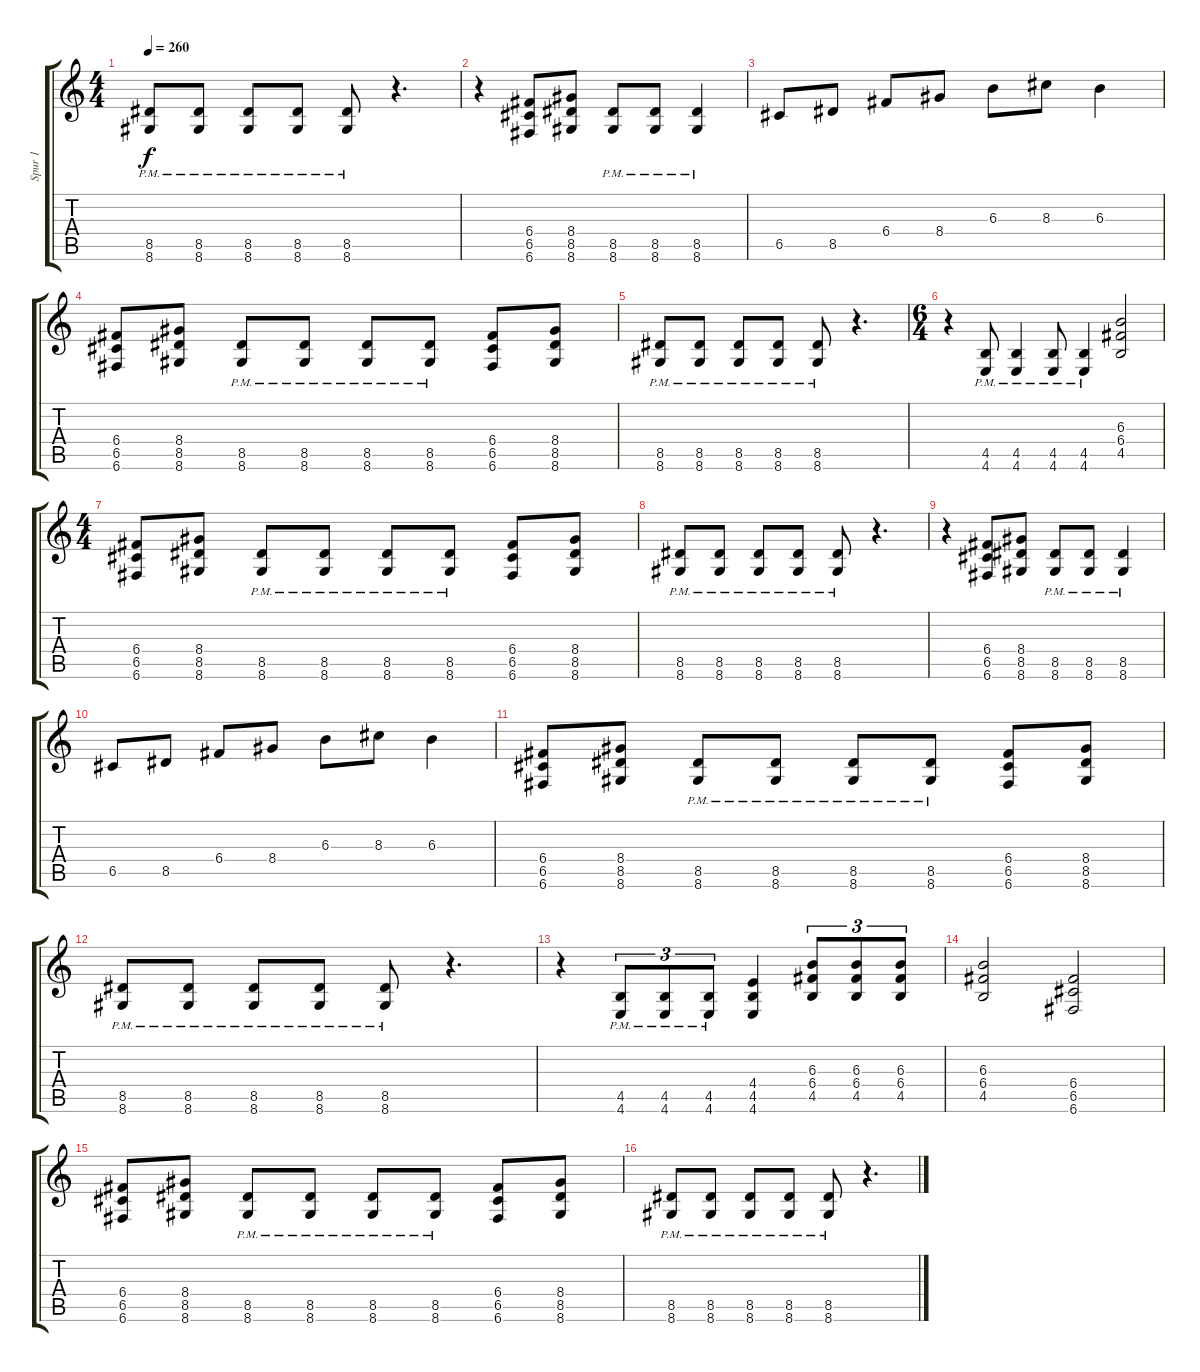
\track ("Spur 1" "Spur 1") {instrument distortionguitar}
\staff {score tabs}
\tuning (D4 A3 F3 C3 G2 C2) {hide}
\ts (4 4)
\tempo 260
\clef g2
\ks c
(8.5{pm} 8.6{pm}).8{dy f} (8.5{pm} 8.6{pm}).8 (8.5{pm} 8.6{pm}).8 (8.5{pm} 8.6{pm}).8 (8.5{pm} 8.6{pm}).8 r.4{d} |
r.4 (6.4 6.5 6.6).8 (8.4 8.5 8.6).8 (8.5{pm} 8.6{pm}).8 (8.5{pm} 8.6{pm}).8 (8.5{pm} 8.6{pm}).4 |
6.5.8 8.5.8 6.4.8 8.4.8 6.3.8 8.3.8 6.3.4 |
(6.4 6.5 6.6).8 (8.4 8.5 8.6).8 (8.5{pm} 8.6{pm}).8 (8.5{pm} 8.6{pm}).8 (8.5{pm} 8.6{pm}).8 (8.5{pm} 8.6{pm}).8 (6.4 6.5 6.6).8 (8.4 8.5 8.6).8 |
(8.5{pm} 8.6{pm}).8 (8.5{pm} 8.6{pm}).8 (8.5{pm} 8.6{pm}).8 (8.5{pm} 8.6{pm}).8 (8.5{pm} 8.6{pm}).8 r.4{d} |
\ts (6 4)
r.4 (4.5{pm} 4.6{pm}).8 (4.5{pm} 4.6{pm}).4 (4.5{pm} 4.6{pm}).8 (4.5{pm} 4.6{pm}).4 (6.3 6.4 4.5).2 |
\ts (4 4)
(6.4 6.5 6.6).8 (8.4 8.5 8.6).8 (8.5{pm} 8.6{pm}).8 (8.5{pm} 8.6{pm}).8 (8.5{pm} 8.6{pm}).8 (8.5{pm} 8.6{pm}).8 (6.4 6.5 6.6).8 (8.4 8.5 8.6).8 |
(8.5{pm} 8.6{pm}).8 (8.5{pm} 8.6{pm}).8 (8.5{pm} 8.6{pm}).8 (8.5{pm} 8.6{pm}).8 (8.5{pm} 8.6{pm}).8 r.4{d} |
r.4 (6.4 6.5 6.6).8 (8.4 8.5 8.6).8 (8.5{pm} 8.6{pm}).8 (8.5{pm} 8.6{pm}).8 (8.5{pm} 8.6{pm}).4 |
6.5.8 8.5.8 6.4.8 8.4.8 6.3.8 8.3.8 6.3.4 |
(6.4 6.5 6.6).8 (8.4 8.5 8.6).8 (8.5{pm} 8.6{pm}).8 (8.5{pm} 8.6{pm}).8 (8.5{pm} 8.6{pm}).8 (8.5{pm} 8.6{pm}).8 (6.4 6.5 6.6).8 (8.4 8.5 8.6).8 |
(8.5{pm} 8.6{pm}).8 (8.5{pm} 8.6{pm}).8 (8.5{pm} 8.6{pm}).8 (8.5{pm} 8.6{pm}).8 (8.5{pm} 8.6{pm}).8 r.4{d} |
r.4 (4.5{pm} 4.6{pm}).8{tu (3 2)} (4.5{pm} 4.6{pm}).8{tu (3 2)} (4.5{pm} 4.6{pm}).8{tu (3 2)} (4.4 4.5 4.6).4 (6.3 6.4 4.5).8{tu (3 2)} (6.3 6.4 4.5).8{tu (3 2)} (6.3 6.4 4.5).8{tu (3 2)} |
(6.3 6.4 4.5).2 (6.4 6.5 6.6).2 |
(6.4 6.5 6.6).8 (8.4 8.5 8.6).8 (8.5{pm} 8.6{pm}).8 (8.5{pm} 8.6{pm}).8 (8.5{pm} 8.6{pm}).8 (8.5{pm} 8.6{pm}).8 (6.4 6.5 6.6).8 (8.4 8.5 8.6).8 |
(8.5{pm} 8.6{pm}).8 (8.5{pm} 8.6{pm}).8 (8.5{pm} 8.6{pm}).8 (8.5{pm} 8.6{pm}).8 (8.5{pm} 8.6{pm}).8 r.4{d}
